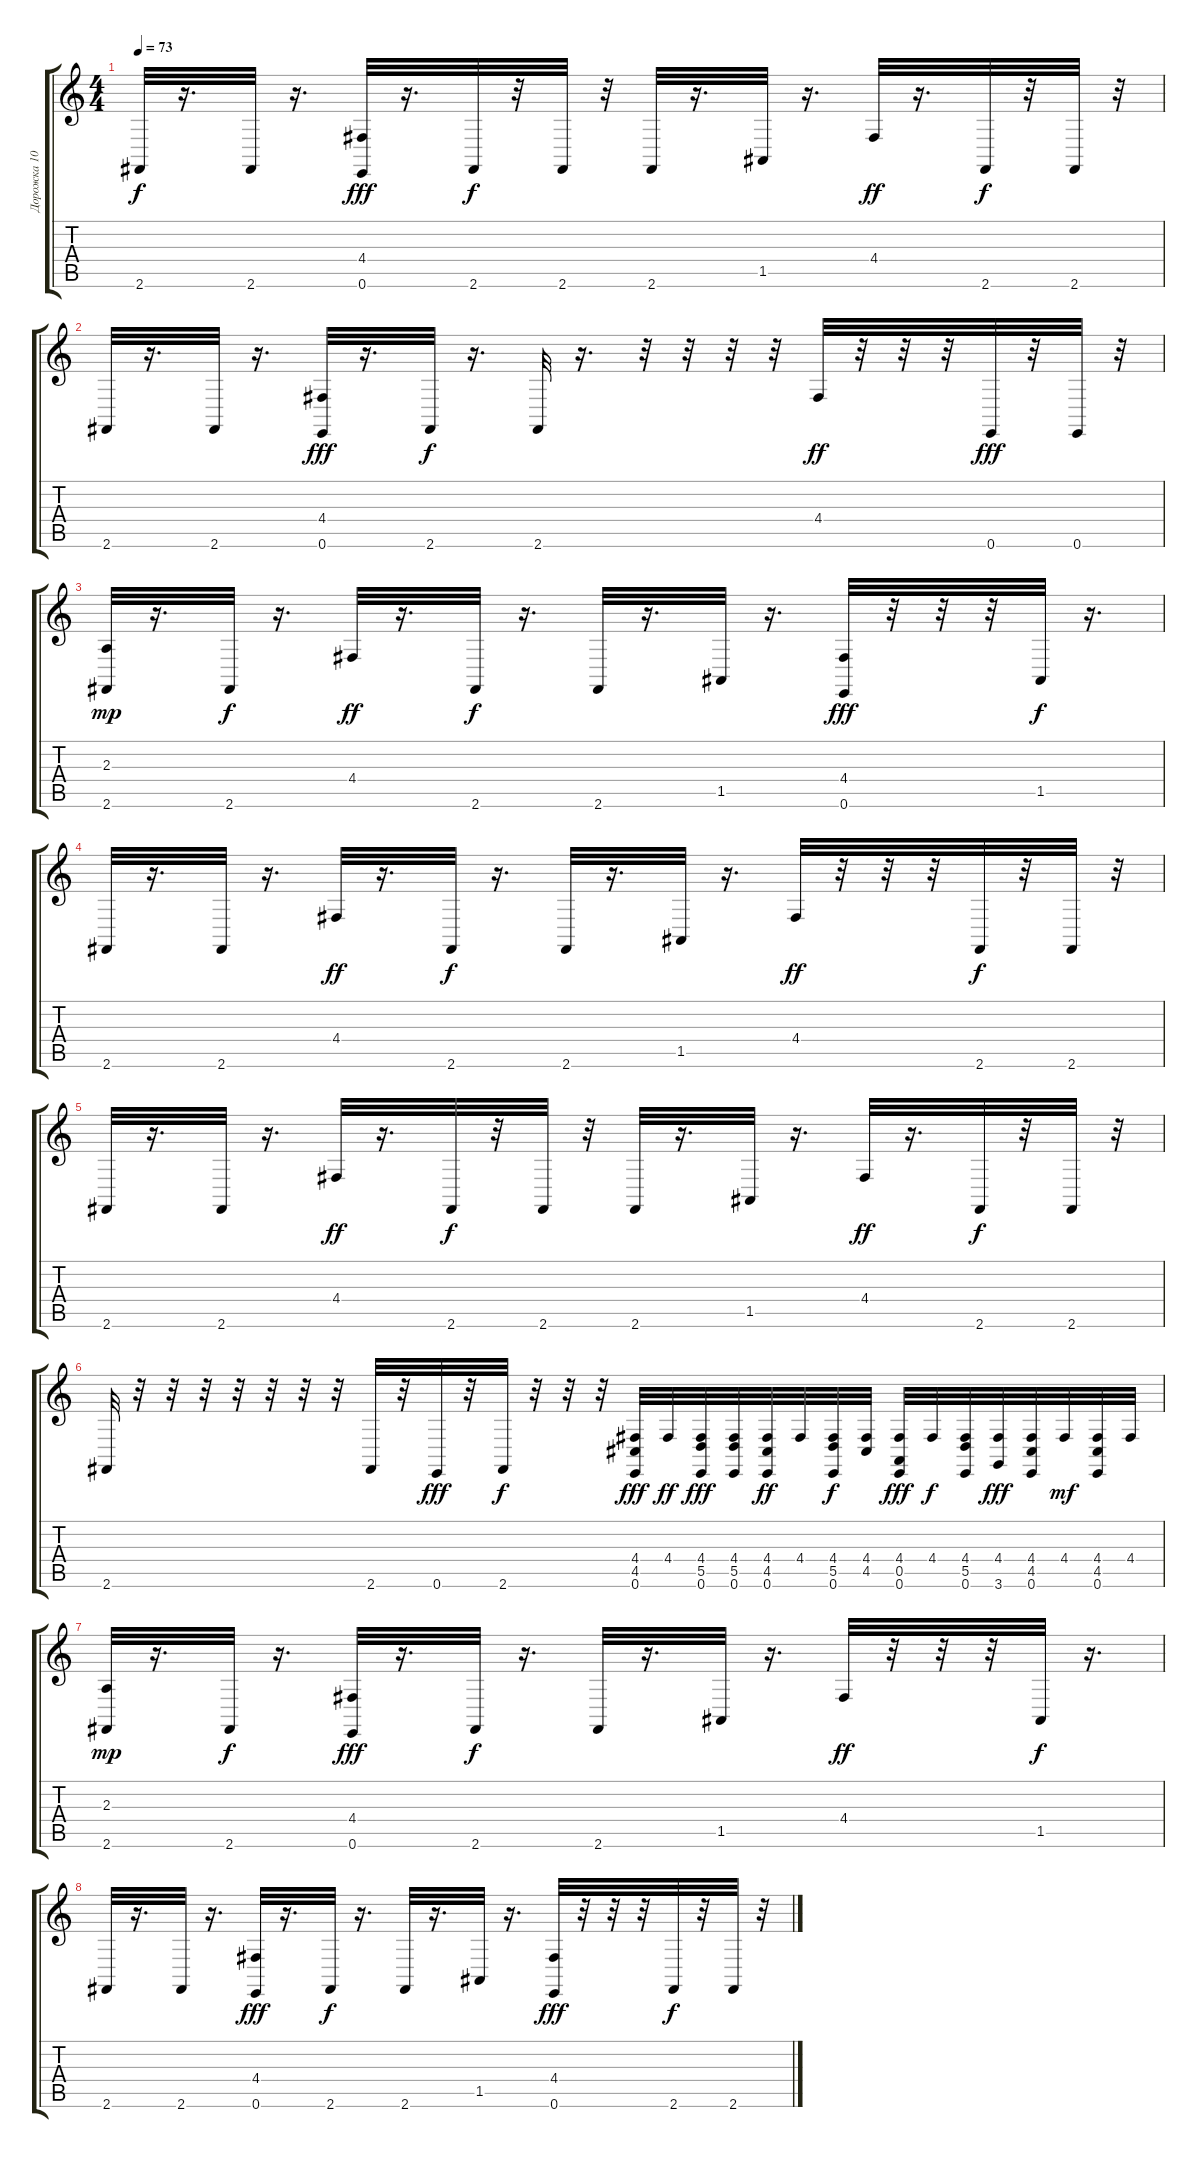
\track ("Дорожка 10" "Дорожка 10") {instrument drawbarorgan}
\staff {score tabs}
\tuning (E4 B3 G3 D3 A2 E2) {hide}
\ts (4 4)
\tempo 73
\clef g2
\ks c
2.6.32{dy f} r.16{d} 2.6.32 r.16{d} (4.4 0.6).32{dy fff} r.16{d} 2.6.32{dy f} r.32 2.6.32 r.32 2.6.32 r.16{d} 1.5.32 r.16{d} 4.4.32{dy ff} r.16{d} 2.6.32{dy f} r.32 2.6.32 r.32 |
2.6.32 r.16{d} 2.6.32 r.16{d} (4.4 0.6).32{dy fff} r.16{d} 2.6.32{dy f} r.16{d} 2.6.32 r.16{d} r.32 r.32 r.32 r.32 4.4.32{dy ff} r.32 r.32 r.32 0.6.32{dy fff} r.32 0.6.32 r.32 |
(2.3 2.6).32{dy mp} r.16{d} 2.6.32{dy f} r.16{d} 4.4.32{dy ff} r.16{d} 2.6.32{dy f} r.16{d} 2.6.32 r.16{d} 1.5.32 r.16{d} (4.4 0.6).32{dy fff} r.32 r.32 r.32 1.5.32{dy f} r.16{d} |
2.6.32 r.16{d} 2.6.32 r.16{d} 4.4.32{dy ff} r.16{d} 2.6.32{dy f} r.16{d} 2.6.32 r.16{d} 1.5.32 r.16{d} 4.4.32{dy ff} r.32 r.32 r.32 2.6.32{dy f} r.32 2.6.32 r.32 |
2.6.32 r.16{d} 2.6.32 r.16{d} 4.4.32{dy ff} r.16{d} 2.6.32{dy f} r.32 2.6.32 r.32 2.6.32 r.16{d} 1.5.32 r.16{d} 4.4.32{dy ff} r.16{d} 2.6.32{dy f} r.32 2.6.32 r.32 |
2.6.32 r.32 r.32 r.32 r.32 r.32 r.32 r.32 2.6.32 r.32 0.6.32{dy fff} r.32 2.6.32{dy f} r.32 r.32 r.32 (4.4 4.5 0.6).32{dy fff} 4.4.32{dy ff} (4.4 5.5 0.6).32{dy fff} (4.4 5.5 0.6).32 (4.4 4.5 0.6).32{dy ff} 4.4.32 (4.4 5.5 0.6).32{dy f} (4.4 4.5).32 (4.4 0.5 0.6).32{dy fff} 4.4.32{dy f} (4.4 5.5 0.6).32 (4.4 3.6).32{dy fff} (4.4 4.5 0.6).32 4.4.32{dy mf} (4.4 4.5 0.6).32 4.4.32 |
(2.3 2.6).32{dy mp} r.16{d} 2.6.32{dy f} r.16{d} (4.4 0.6).32{dy fff} r.16{d} 2.6.32{dy f} r.16{d} 2.6.32 r.16{d} 1.5.32 r.16{d} 4.4.32{dy ff} r.32 r.32 r.32 1.5.32{dy f} r.16{d} |
2.6.32 r.16{d} 2.6.32 r.16{d} (4.4 0.6).32{dy fff} r.16{d} 2.6.32{dy f} r.16{d} 2.6.32 r.16{d} 1.5.32 r.16{d} (4.4 0.6).32{dy fff} r.32 r.32 r.32 2.6.32{dy f} r.32 2.6.32 r.32
